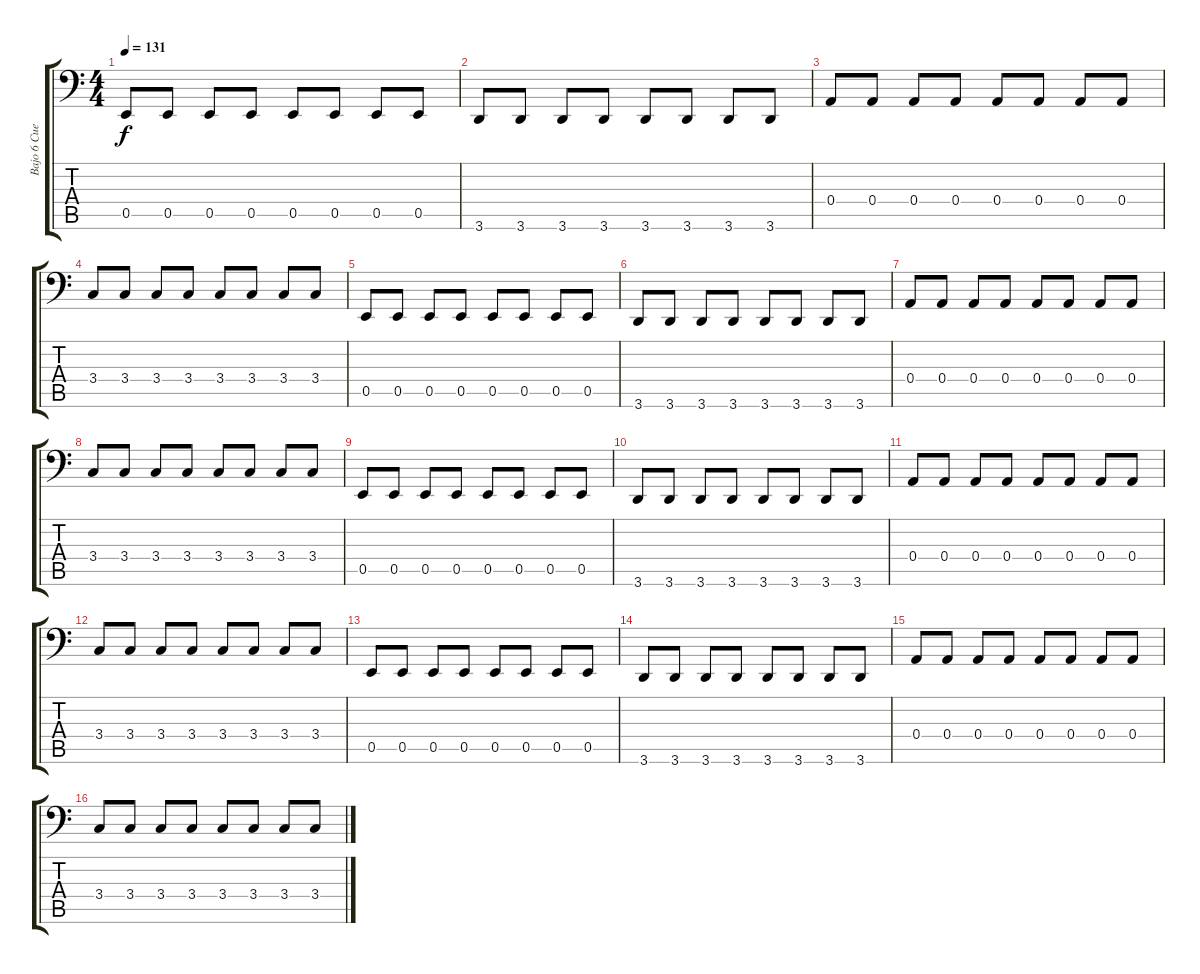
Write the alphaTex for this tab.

\track ("Bajo 6 Cuerdas" "Bajo 6 Cue") {instrument electricbassfinger}
\staff {score tabs}
\tuning (C3 G2 D2 A1 E1 B0) {hide}
\ts (4 4)
\tempo 131
\clef f4
\ks c
0.5.8{dy f} 0.5.8 0.5.8 0.5.8 0.5.8 0.5.8 0.5.8 0.5.8 |
3.6.8 3.6.8 3.6.8 3.6.8 3.6.8 3.6.8 3.6.8 3.6.8 |
0.4.8 0.4.8 0.4.8 0.4.8 0.4.8 0.4.8 0.4.8 0.4.8 |
3.4.8 3.4.8 3.4.8 3.4.8 3.4.8 3.4.8 3.4.8 3.4.8 |
0.5.8 0.5.8 0.5.8 0.5.8 0.5.8 0.5.8 0.5.8 0.5.8 |
3.6.8 3.6.8 3.6.8 3.6.8 3.6.8 3.6.8 3.6.8 3.6.8 |
0.4.8 0.4.8 0.4.8 0.4.8 0.4.8 0.4.8 0.4.8 0.4.8 |
3.4.8 3.4.8 3.4.8 3.4.8 3.4.8 3.4.8 3.4.8 3.4.8 |
0.5.8 0.5.8 0.5.8 0.5.8 0.5.8 0.5.8 0.5.8 0.5.8 |
3.6.8 3.6.8 3.6.8 3.6.8 3.6.8 3.6.8 3.6.8 3.6.8 |
0.4.8 0.4.8 0.4.8 0.4.8 0.4.8 0.4.8 0.4.8 0.4.8 |
3.4.8 3.4.8 3.4.8 3.4.8 3.4.8 3.4.8 3.4.8 3.4.8 |
0.5.8 0.5.8 0.5.8 0.5.8 0.5.8 0.5.8 0.5.8 0.5.8 |
3.6.8 3.6.8 3.6.8 3.6.8 3.6.8 3.6.8 3.6.8 3.6.8 |
0.4.8 0.4.8 0.4.8 0.4.8 0.4.8 0.4.8 0.4.8 0.4.8 |
3.4.8 3.4.8 3.4.8 3.4.8 3.4.8 3.4.8 3.4.8 3.4.8
